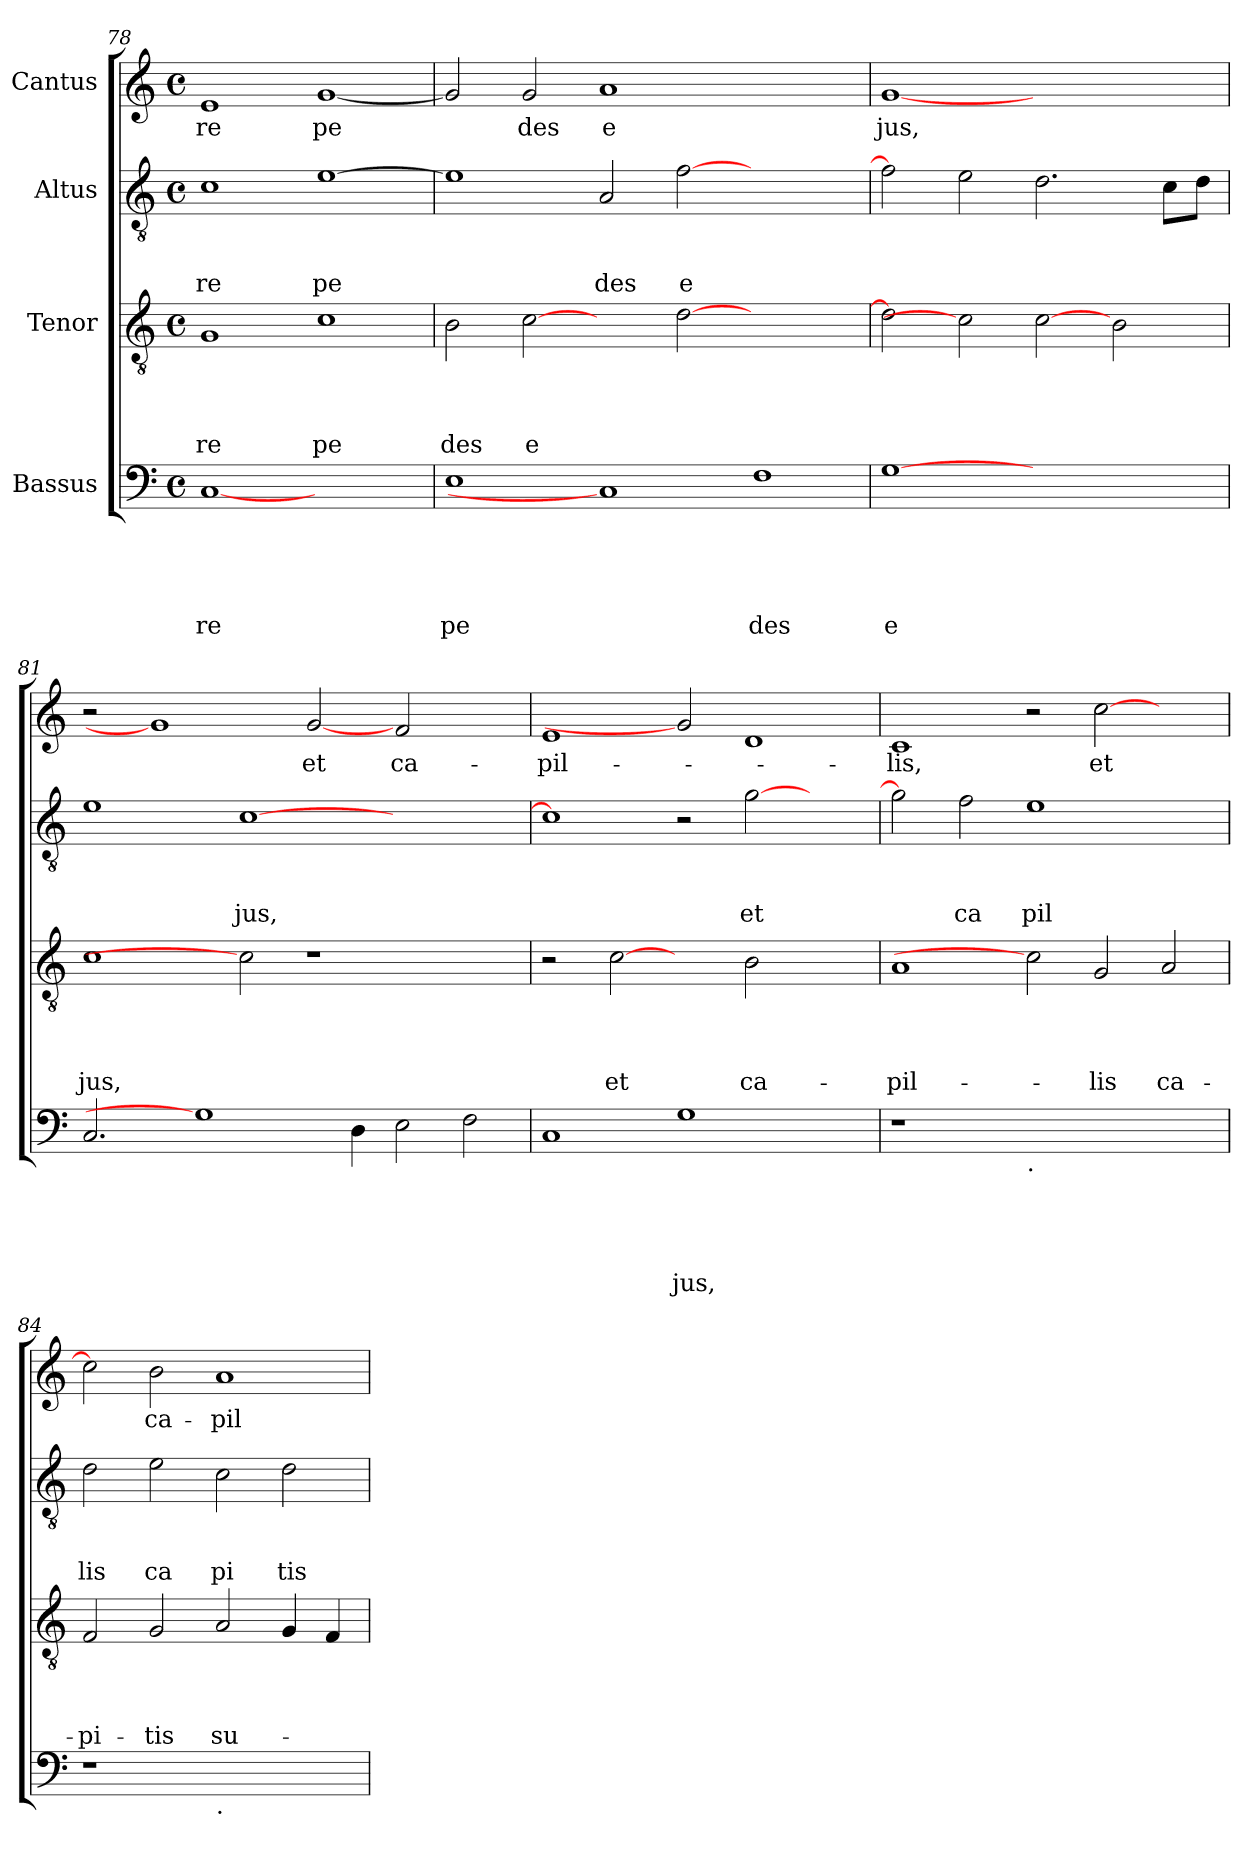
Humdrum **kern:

**kern	**text	**text	**text	**text	**text	**kern	**text	**text	**text	**text	**kern	**text	**text	**text	**kern	**text
*part4	*part4	*part4	*part4	*part4	*part4	*part3	*part3	*part3	*part3	*part3	*part2	*part2	*part2	*part2	*part1	*part1
*staff4	*staff4	*staff4	*staff4	*staff4	*staff4	*staff3	*staff3	*staff3	*staff3	*staff3	*staff2	*staff2	*staff2	*staff2	*staff1	*staff1
*I"Bassus	*	*	*	*	*	*I"Tenor	*	*	*	*	*I"Altus	*	*	*	*I"Cantus	*
*clefF4	*	*	*	*	*	*clefGv2	*	*	*	*	*clefGv2	*	*	*	*clefG2	*
*k[]	*	*	*	*	*	*k[]	*	*	*	*	*k[]	*	*	*	*k[]	*
*C:	*	*	*	*	*	*C:	*	*	*	*	*C:	*	*	*	*C:	*
*M4/4	*	*	*	*	*	*M4/4	*	*	*	*	*M4/4	*	*	*	*M4/4	*
*met(c)	*	*	*	*	*	*met(c)	*	*	*	*	*met(c)	*	*	*	*met(c)	*
=78	=78	=78	=78	=78	=78	=78	=78	=78	=78	=78	=78	=78	=78	=78	=78	=78
!	!	!	!	!	!LO:LY:b	!	!	!	!	!LO:LY:b	!	!	!	!LO:LY:b	!	!LO:LY:b
[1C	.	.	.	.	re	1G	.	.	.	re	1c	.	.	re	1e	re
!	!	!	!	!	!	!	!	!	!	!LO:LY:b	!	!	!	!LO:LY:b	!	!LO:LY:b
1ryy	.	.	.	.	.	1c	.	.	.	pe	[>1e	.	.	pe	[<1g	pe
=79	=79	=79	=79	=79	=79	=79	=79	=79	=79	=79	=79	=79	=79	=79	=79	=79
!	!	!	!	!	!LO:LY:b	!	!	!	!	!LO:LY:b	!	!	!	!	!	!
1E	.	.	.	.	pe	2B\	.	.	.	des	1e]	.	.	.	2g/]	.
!	!	!	!	!	!	!	!	!	!	!LO:LY:b:rj	!	!	!	!	!	!LO:LY:b
.	.	.	.	.	.	[2c	.	.	.	e	.	.	.	.	2g/	des
!	!	!	!	!	!	!	!	!	!	!	!	!	!	!LO:LY:b	!	!LO:LY:b
1C]	.	.	.	.	.	2ryy	.	.	.	.	2A/	.	.	des	1a	e
!	!	!	!	!	!	!	!	!	!	!	!	!	!	!LO:LY:b	!	!
.	.	.	.	.	.	[>2d\	.	.	.	.	[>2f\	.	.	e	.	.
!	!	!	!	!	!LO:LY:b	!	!	!	!	!	!	!	!	!	!	!
1F	.	.	.	.	des	1ryy	.	.	.	.	1ryy	.	.	.	1ryy	.
=80	=80	=80	=80	=80	=80	=80	=80	=80	=80	=80	=80	=80	=80	=80	=80	=80
!	!	!	!	!	!LO:LY:b:rj	!	!	!	!	!	!	!	!	!	!	!LO:LY:b
[1G	.	.	.	.	e	2d\]	.	.	.	.	2f\]	.	.	.	[1g	jus,
.	.	.	.	.	.	2c]	.	.	.	.	2e\	.	.	.	.	.
1ryy	.	.	.	.	.	[2c	.	.	.	.	2.d\	.	.	.	1ryy	.
.	.	.	.	.	.	2B\	.	.	.	.	.	.	.	.	.	.
.	.	.	.	.	.	.	.	.	.	.	8c\L	.	.	.	.	.
.	.	.	.	.	.	.	.	.	.	.	8d\J	.	.	.	.	.
!!LO:PB:g=z
=81	=81	=81	=81	=81	=81	=81	=81	=81	=81	=81	=81	=81	=81	=81	=81	=81
!	!	!	!	!	!	!	!	!	!	!LO:LY:b	!	!	!	!	!	!
2.C/	.	.	.	.	.	1c	.	.	.	jus,	1e	.	.	.	2r	.
.	.	.	.	.	.	.	.	.	.	.	.	.	.	.	1g]	.
1G]	.	.	.	.	.	.	.	.	.	.	.	.	.	.	.	.
!	!	!	!	!	!	!	!	!	!	!	!	!	!	!LO:LY:b	!	!
.	.	.	.	.	.	2c]	.	.	.	.	[>1c	.	.	jus,	.	.
!	!	!	!	!	!	!	!	!	!	!	!	!	!	!	!	!LO:LY:b
.	.	.	.	.	.	1r	.	.	.	.	.	.	.	.	[2g	et
4D\	.	.	.	.	.	.	.	.	.	.	.	.	.	.	.	.
!	!	!	!	!	!	!	!	!	!	!	!	!	!	!	!	!LO:LY:b
2E\	.	.	.	.	.	.	.	.	.	.	1ryy	.	.	.	2f/	ca-
2F\	.	.	.	.	.	2ryy	.	.	.	.	.	.	.	.	2ryy	.
=82	=82	=82	=82	=82	=82	=82	=82	=82	=82	=82	=82	=82	=82	=82	=82	=82
!	!	!	!	!	!	!	!	!	!	!	!	!	!	!	!	!LO:LY:b
1C	.	.	.	.	.	2r	.	.	.	.	1c]	.	.	.	1e	-pil-
!	!	!	!	!	!	!	!	!	!	!LO:LY:b	!	!	!	!	!	!
.	.	.	.	.	.	[2c	.	.	.	et	.	.	.	.	.	.
!	!	!	!	!	!LO:LY:b	!	!	!	!	!	!	!	!	!	!	!
1G	.	.	.	.	jus,	2ryy	.	.	.	.	2r	.	.	.	2g]	.
!	!	!	!	!	!	!	!	!	!	!LO:LY:b	!	!	!	!LO:LY:b	!	!
.	.	.	.	.	.	2B\	.	.	.	ca-	[>2g\	.	.	et	1d	.
2ryy	.	.	.	.	.	2ryy	.	.	.	.	2ryy	.	.	.	.	.
=83	=83	=83	=83	=83	=83	=83	=83	=83	=83	=83	=83	=83	=83	=83	=83	=83
!	!	!	!	!	!	!	!	!	!	!LO:LY:b	!	!	!	!	!	!LO:LY:b
1r	.	.	.	.	.	1A	.	.	.	-pil-	2g\]	.	.	.	1c	-lis,
!	!	!	!	!	!	!	!	!	!	!	!	!	!	!LO:LY:b	!	!
.	.	.	.	.	.	.	.	.	.	.	2f\	.	.	ca	.	.
!LO:TX:b:t=.	!	!	!	!	!	!	!	!	!	!	!	!	!	!	!	!
!	!	!	!	!	!	!	!	!	!	!	!	!	!	!LO:LY:b	!	!
1.ryy	.	.	.	.	.	2c]	.	.	.	.	1e	.	.	pil	2r	.
!	!	!	!	!	!	!	!	!	!	!LO:LY:b	!	!	!	!	!	!LO:LY:b
.	.	.	.	.	.	2G/	.	.	.	-lis	.	.	.	.	[>2cc\	et
!	!	!	!	!	!	!	!	!	!	!LO:LY:b	!	!	!	!	!	!
.	.	.	.	.	.	2A/	.	.	.	ca-	2ryy	.	.	.	2ryy	.
=84	=84	=84	=84	=84	=84	=84	=84	=84	=84	=84	=84	=84	=84	=84	=84	=84
!	!	!	!	!	!	!	!	!	!	!LO:LY:b	!	!	!	!LO:LY:b	!	!
1r	.	.	.	.	.	2F/	.	.	.	-pi-	2d\	.	.	lis	2cc\]	.
!	!	!	!	!	!	!	!	!	!	!LO:LY:b	!	!	!	!LO:LY:b	!	!LO:LY:b
.	.	.	.	.	.	2G/	.	.	.	-tis	2e\	.	.	ca	2b\	ca-
!LO:TX:b:t=.	!	!	!	!	!	!	!	!	!	!	!	!	!	!	!	!
!	!	!	!	!	!	!	!	!	!	!LO:LY:b	!	!	!	!LO:LY:b	!	!LO:LY:b
1ryy	.	.	.	.	.	2A/	.	.	.	su-	2c\	.	.	pi	1a	-pil-
!	!	!	!	!	!	!	!	!	!	!	!	!	!	!LO:LY:b	!	!
.	.	.	.	.	.	4G/	.	.	.	.	2d\	.	.	tis	.	.
.	.	.	.	.	.	4F/	.	.	.	.	.	.	.	.	.	.
=	=	=	=	=	=	=	=	=	=	=	=	=	=	=	=	=
*-	*-	*-	*-	*-	*-	*-	*-	*-	*-	*-	*-	*-	*-	*-	*-	*-
